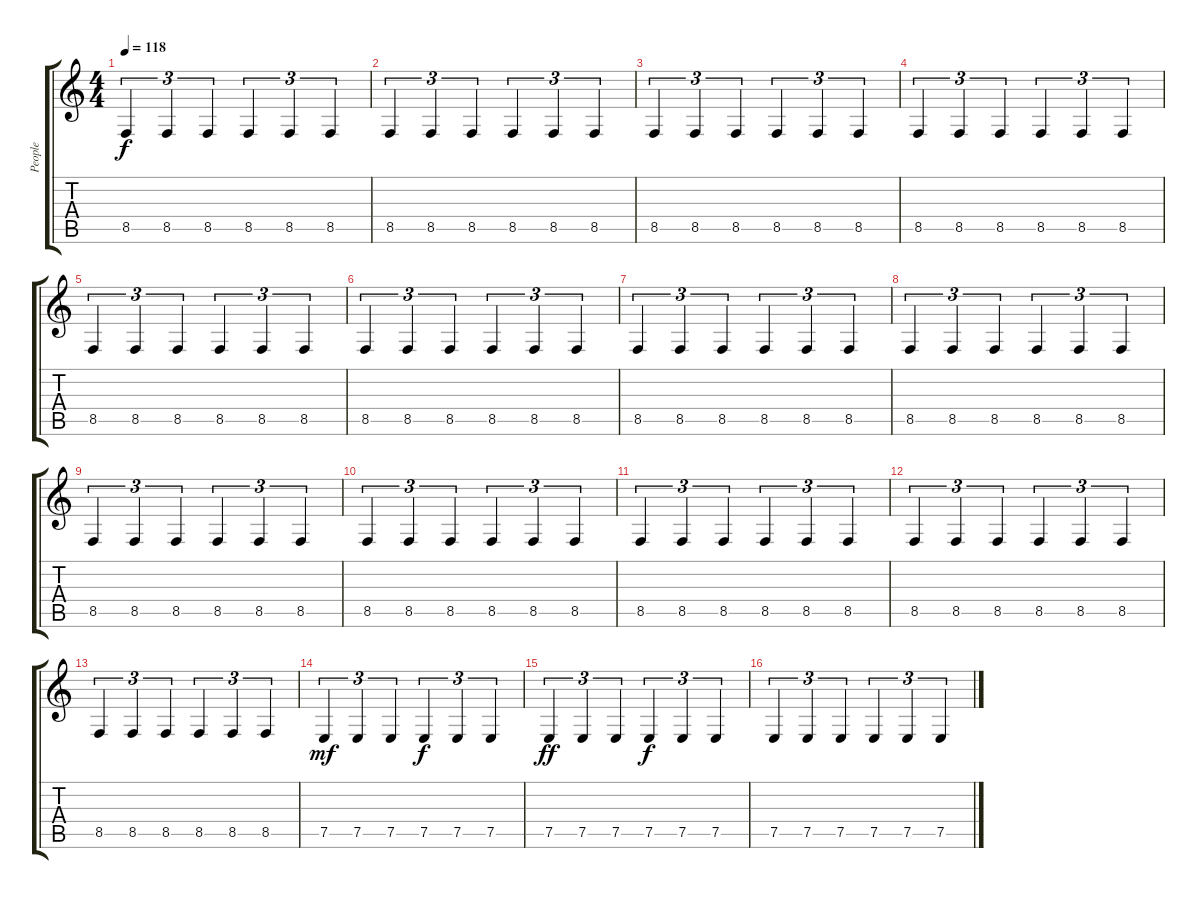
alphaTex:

\track ("People" "People") {instrument applause}
\staff {score tabs}
\tuning (E4 B3 G3 D3 A2 E2) {hide}
\ts (4 4)
\tempo 118
\clef g2
\ks c
8.5.4{tu (3 2) dy f} 8.5.4{tu (3 2)} 8.5.4{tu (3 2)} 8.5.4{tu (3 2)} 8.5.4{tu (3 2)} 8.5.4{tu (3 2)} |
8.5.4{tu (3 2)} 8.5.4{tu (3 2)} 8.5.4{tu (3 2)} 8.5.4{tu (3 2)} 8.5.4{tu (3 2)} 8.5.4{tu (3 2)} |
8.5.4{tu (3 2)} 8.5.4{tu (3 2)} 8.5.4{tu (3 2)} 8.5.4{tu (3 2)} 8.5.4{tu (3 2)} 8.5.4{tu (3 2)} |
8.5.4{tu (3 2)} 8.5.4{tu (3 2)} 8.5.4{tu (3 2)} 8.5.4{tu (3 2)} 8.5.4{tu (3 2)} 8.5.4{tu (3 2)} |
8.5.4{tu (3 2)} 8.5.4{tu (3 2)} 8.5.4{tu (3 2)} 8.5.4{tu (3 2)} 8.5.4{tu (3 2)} 8.5.4{tu (3 2)} |
8.5.4{tu (3 2)} 8.5.4{tu (3 2)} 8.5.4{tu (3 2)} 8.5.4{tu (3 2)} 8.5.4{tu (3 2)} 8.5.4{tu (3 2)} |
8.5.4{tu (3 2)} 8.5.4{tu (3 2)} 8.5.4{tu (3 2)} 8.5.4{tu (3 2)} 8.5.4{tu (3 2)} 8.5.4{tu (3 2)} |
8.5.4{tu (3 2)} 8.5.4{tu (3 2)} 8.5.4{tu (3 2)} 8.5.4{tu (3 2)} 8.5.4{tu (3 2)} 8.5.4{tu (3 2)} |
8.5.4{tu (3 2)} 8.5.4{tu (3 2)} 8.5.4{tu (3 2)} 8.5.4{tu (3 2)} 8.5.4{tu (3 2)} 8.5.4{tu (3 2)} |
8.5.4{tu (3 2)} 8.5.4{tu (3 2)} 8.5.4{tu (3 2)} 8.5.4{tu (3 2)} 8.5.4{tu (3 2)} 8.5.4{tu (3 2)} |
8.5.4{tu (3 2)} 8.5.4{tu (3 2)} 8.5.4{tu (3 2)} 8.5.4{tu (3 2)} 8.5.4{tu (3 2)} 8.5.4{tu (3 2)} |
8.5.4{tu (3 2)} 8.5.4{tu (3 2)} 8.5.4{tu (3 2)} 8.5.4{tu (3 2)} 8.5.4{tu (3 2)} 8.5.4{tu (3 2)} |
8.5.4{tu (3 2)} 8.5.4{tu (3 2)} 8.5.4{tu (3 2)} 8.5.4{tu (3 2)} 8.5.4{tu (3 2)} 8.5.4{tu (3 2)} |
7.5.4{tu (3 2) dy mf} 7.5.4{tu (3 2)} 7.5.4{tu (3 2)} 7.5.4{tu (3 2) dy f} 7.5.4{tu (3 2)} 7.5.4{tu (3 2)} |
7.5.4{tu (3 2) dy ff} 7.5.4{tu (3 2)} 7.5.4{tu (3 2)} 7.5.4{tu (3 2) dy f} 7.5.4{tu (3 2)} 7.5.4{tu (3 2)} |
7.5.4{tu (3 2)} 7.5.4{tu (3 2)} 7.5.4{tu (3 2)} 7.5.4{tu (3 2)} 7.5.4{tu (3 2)} 7.5.4{tu (3 2)}
